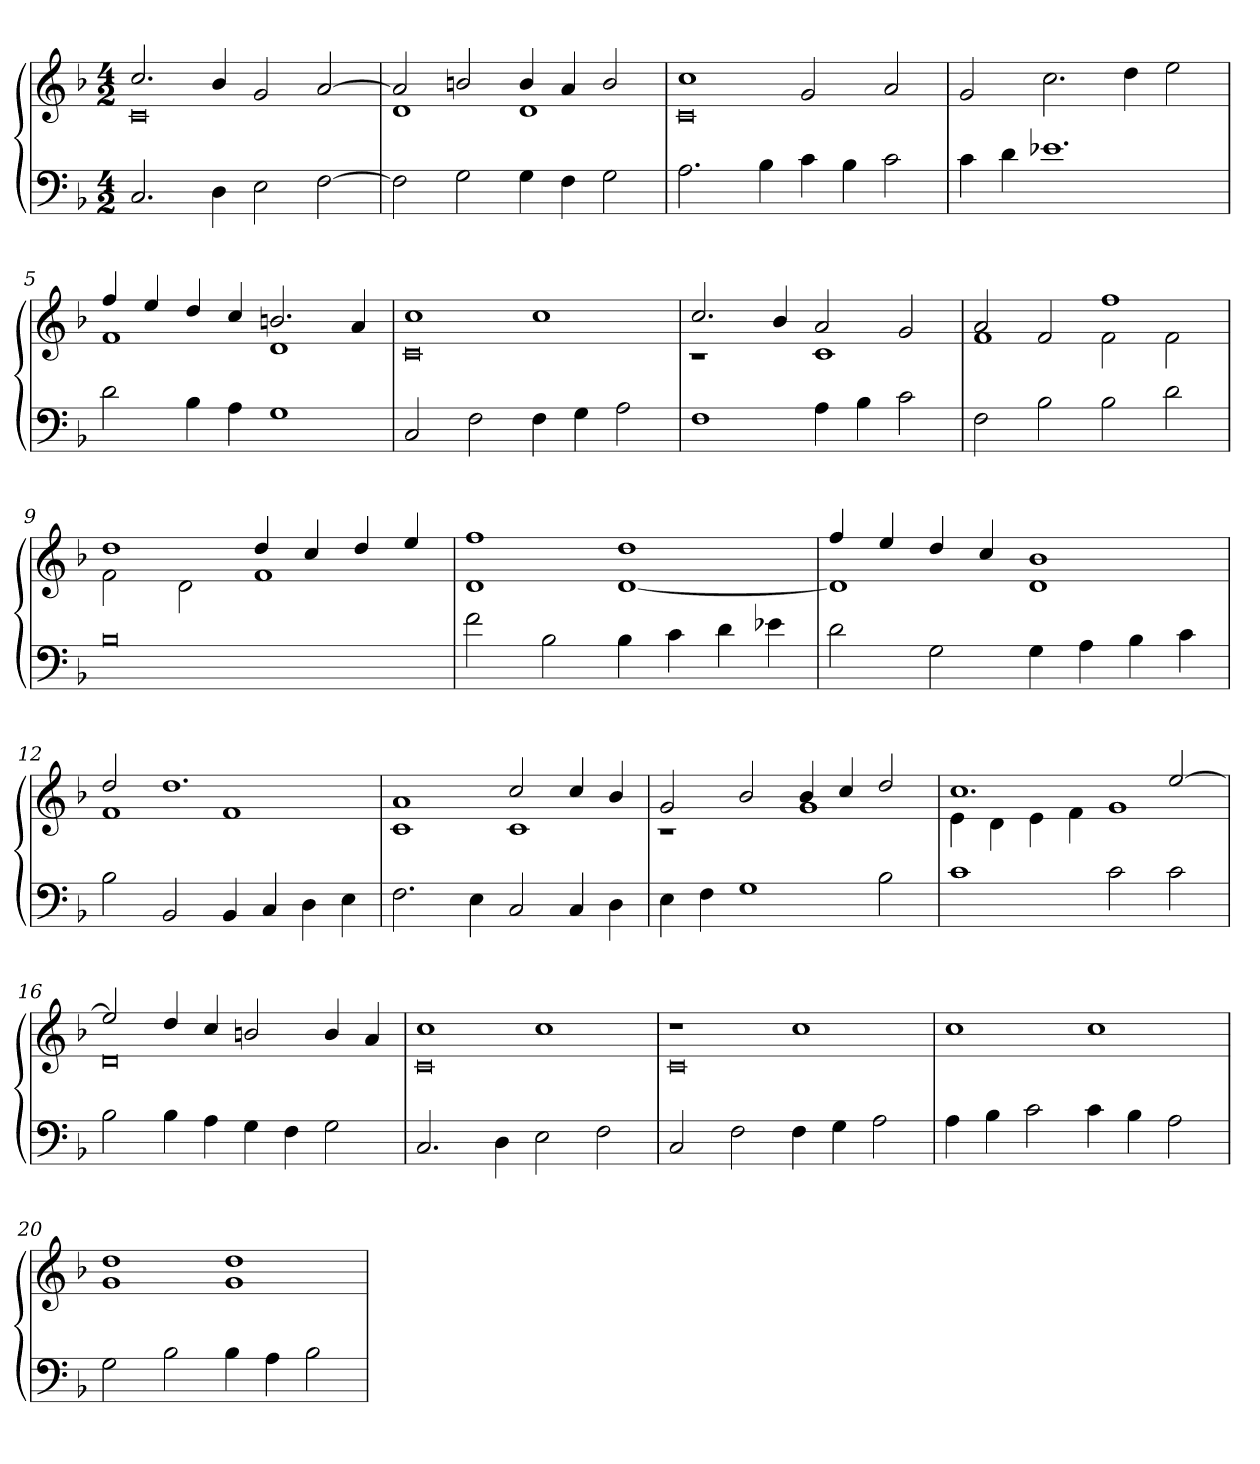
**kern	**kern
*part1	*part1
*staff2	*staff1
*clefF4	*clefG2
*k[b-]	*k[b-]
*M4/2	*M4/2
=1	=1
*	*^
2.C	2.cc	0c
4D	4b-	.
2E	2g	.
[2F	[2a	.
=2	=2	=2
2F]	2a]	1d
2G	2bn	.
4G	4b	1d
4F	4a	.
2G	2b	.
=3	=3	=3
2.A	1cc	0c
4B-	.	.
4c	2g	.
4B-	.	.
2c	2a	.
*	*v	*v
=4	=4
4c	2g
4d	.
1.e-X	2.cc
.	4dd
.	2ee
=5	=5
*	*^
2d	4ff	1f
.	4ee	.
4B-	4dd	.
4A	4cc	.
1G	2.bn	1d
.	4a	.
=6	=6	=6
2C	1cc	0c
2F	.	.
4F	1cc	.
4G	.	.
2A	.	.
=7	=7	=7
1F	2.cc	1rc
.	4b-	.
4A	2a	1c
4B-	.	.
2c	2g	.
=8	=8	=8
2F	2a	1f
2B-	2f	.
2B-	1ff	2f
2d	.	2f
=9	=9	=9
0B-	1dd	2f
.	.	2d
.	4dd	1f
.	4cc	.
.	4dd	.
.	4ee	.
=10	=10	=10
2f	1ff	1d
2B-	.	.
4B-	1dd	[1d
4c	.	.
4d	.	.
4e-X	.	.
=11	=11	=11
2d	4ff	1d]
.	4ee	.
2G	4dd	.
.	4cc	.
4G	1b-	1d
4A	.	.
4B-	.	.
4c	.	.
=12	=12	=12
2B-	2dd	1f
2BB-	1.dd	.
4BB-	.	1f
4C	.	.
4D	.	.
4E	.	.
=13	=13	=13
2.F	1a	1c
4E	.	.
2C	2cc	1c
4C	4cc	.
4D	4b-	.
=14	=14	=14
4E	2g	1rc
4F	.	.
1G	2b-	.
.	4b-	1g
.	4cc	.
2B-	2dd	.
=15	=15	=15
1c	1.cc	4e
.	.	4d
.	.	4e
.	.	4f
2c	.	1g
2c	[2ee	.
=16	=16	=16
2B-	2ee]	0d
4B-	4dd	.
4A	4cc	.
4G	2bn	.
4F	.	.
2G	4b	.
.	4a	.
=17	=17	=17
2.C	1cc	0c
4D	.	.
2E	1cc	.
2F	.	.
=18	=18	=18
2C	1r	0c
2F	.	.
4F	1cc	.
4G	.	.
2A	.	.
*	*v	*v
=19	=19
4A	1cc
4B-	.
2c	.
4c	1cc
4B-	.
2A	.
=20	=20
*	*^
2G	1dd	1g
2B-	.	.
4B-	1dd	1g
4A	.	.
2B-	.	.
*	*v	*v
=	=
*-	*-
